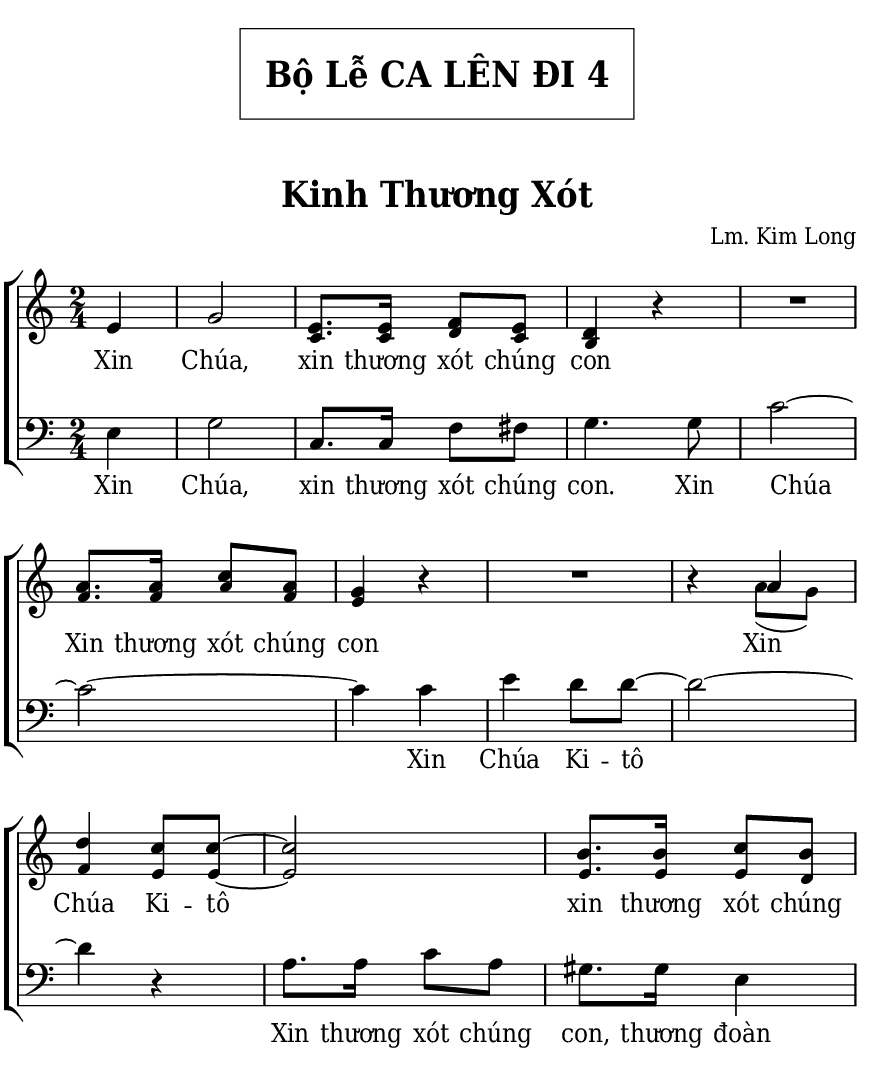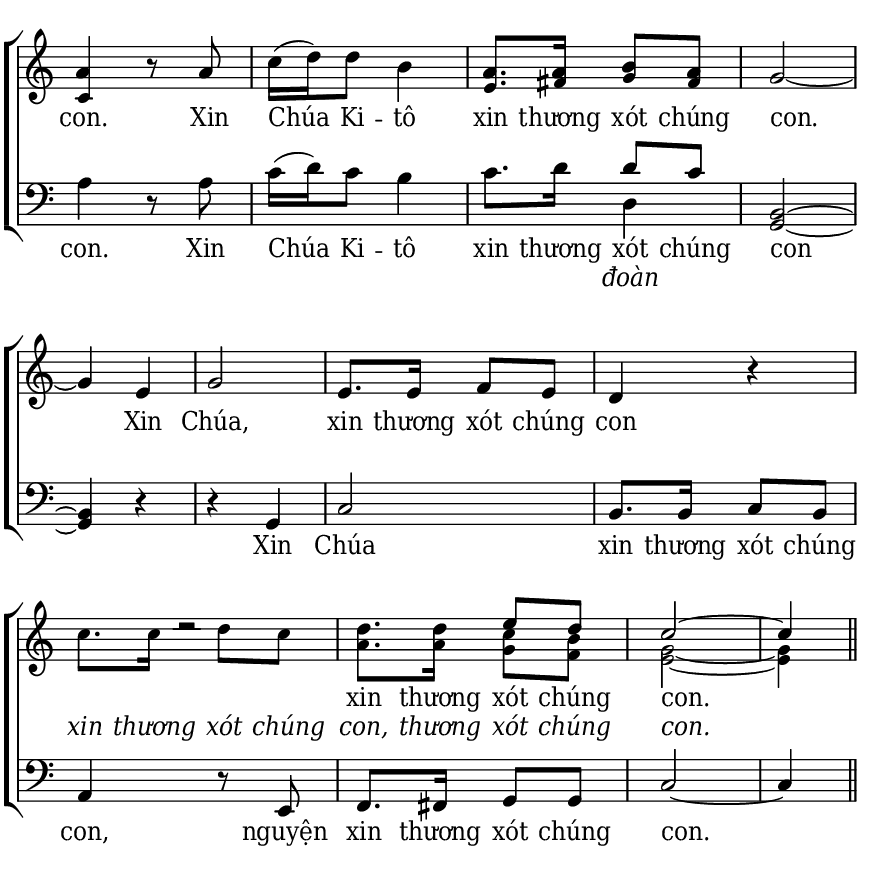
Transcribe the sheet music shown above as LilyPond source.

% Cài đặt chung
\version "2.22.1"
\include "english.ly"

\header {
  title = \markup \fill-line {
    \center-column {
      \box \pad-markup #2 "Bộ Lễ CA LÊN ĐI 4"
      \null \null
    }
  }
  subtitle = \markup { \fontsize #3 \bold "Kinh Thương Xót" }
  composer = "Lm. Kim Long"
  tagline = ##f
}

% Nhạc điệp khúc
nhacDiepKhucSop = \relative c' {
  \partial 4 e4 |
  g2 |
  e8. e16 f8 e |
  d4 r |
  R2
  a'8. a16 c8 a |
  g4 r |
  R2
  r4
  \once \override NoteColumn.force-hshift = #1
  a |
  d4 c8 c ~ |
  c2 |
  b8. b16 c8 b |
  a4 r8 a |
  c16 (d) d8 b4 |
  a8. a16 b8 a |
  g2 ~ |
  g4 e |
  g2 |
  e8. e16 f8 e |
  d4 r |
  R2
  d'8. d16 e8 d |
  c2 ~ |
  c4 \bar "||"
}

nhacDiepKhucAlto = \relative c' {
  e4 |
  g2 |
  c,8. c16 d8 c |
  b4 r |
  R2
  f'8. f16 a8 f |
  e4 r |
  R2
  r4 a8 (g) |
  f4 e8 e ~ |
  e2 |
  e8. e16 e8 d |
  c4 r8 a' |
  c16 (d) d8 b4 |
  e,8. fs16 g8 fs |
  g2 ~ |
  g4 e |
  g2 |
  e8. e16 f8 e |
  d4 r |
  c'8. c16
  \tweak extra-offset #'(3 . -1.65)
  ^\markup { \rest #"2" }
  d8 c |
  a8. a16 <c g>8 <b f> |
  <g e>2 ~ |
  <g e>4
}

nhacDiepKhucBas = \relative c {
  e4 |
  g2 |
  c,8. c16 f8 fs |
  g4. g8 |
  c2 ~ |
  c ~ |
  c4 c |
  e4 d8 d ~ |
  d2 ~ |
  d4 r |
  a8. a16 c8 a |
  gs8. gs16 e4 |
  a r8 a |
  c16 (d) c8 b4 |
  c8. d16
  <<
    {
      \voiceOne
      d8 c
    }
    \new Voice = "splitpart" {
      \voiceTwo
      d,4
    }
  >>
  \oneVoice
  <b g>2 ~ <b g>4 r |
  r g |
  c2 |
  b8. b16 c8 b |
  a4 r8 e |
  f8. fs16 g8 g |
  c2 ~ |
  c4
}

% Lời điệp khúc
loiDiepKhucSop = \lyricmode {
  Xin Chúa, xin thương xót chúng con
  Xin thương xót chúng con
  Xin Chúa Ki -- tô
  xin thương xót chúng con.
  Xin Chúa Ki -- tô
  xin thương xót chúng con.
  Xin Chúa, xin thương xót chúng con
  xin thương xót chúng con.
}

loiDiepKhucAlto = \lyricmode {
  \repeat unfold 37 { _ }
  \override Lyrics.LyricText.font-shape = #'italic
  xin thương xót chúng con,
  thương xót chúng con.
}

loiDiepKhucBas = \lyricmode {
  Xin Chúa, xin thương xót chúng con.
  Xin Chúa
  Xin Chúa Ki -- tô
  Xin thương xót chúng con,
  thương đoàn con.
  Xin Chúa Ki -- tô
  xin thương
  <<
  { xót }
  \new Lyrics {
	  \set associatedVoice = "beBas"
	  \override Lyrics.LyricText.font-shape = #'italic
	  đoàn
	}
  >>
  chúng con
  Xin Chúa
  xin thương xót chúng con,
  nguyện xin thương xót chúng con.
}

% Dàn trang
\paper {
  #(set-paper-size "a5")
  top-margin = 3\mm
  bottom-margin = 3\mm
  left-margin = 3\mm
  right-margin = 3\mm
  indent = #0
  #(define fonts
	 (make-pango-font-tree "Deja Vu Serif Condensed"
	 		       "Deja Vu Serif Condensed"
			       "Deja Vu Serif Condensed"
			       (/ 20 20)))
  print-page-number = ##f
  system-system-spacing = #'((basic-distance . 0.1) (padding . 4.5))
}

TongNhip = {
  \key c \major \time 2/4
  \set Timing.beamExceptions = #'()
  \set Timing.baseMoment = #(ly:make-moment 1/4)
}

% Đổi kích thước nốt cho bè phụ
notBePhu =
#(define-music-function (font-size music) (number? ly:music?)
   (for-some-music
     (lambda (m)
       (if (music-is-of-type? m 'rhythmic-event)
           (begin
             (set! (ly:music-property m 'tweaks)
                   (cons `(font-size . ,font-size)
                         (ly:music-property m 'tweaks)))
             #t)
           #f))
     music)
   music)

\score {
  \new ChoirStaff <<
    \new Staff = diepKhuc \with {
        \consists "Merge_rests_engraver"
        printPartCombineTexts = ##f
      } <<
      \new Voice \TongNhip \partCombine 
        \nhacDiepKhucSop
        \notBePhu -1 { \nhacDiepKhucAlto }
      \new NullVoice = nhacThamChieuSop \nhacDiepKhucSop
      \new Lyrics \lyricsto nhacThamChieuSop \loiDiepKhucSop
      \new NullVoice = nhacThamChieuAlto \nhacDiepKhucAlto
      \new Lyrics \lyricsto nhacThamChieuAlto \loiDiepKhucAlto
      >>
    \new Staff <<
        \clef "bass"
        \new Voice = beBas {
          \TongNhip \nhacDiepKhucBas
        }
        \new Lyrics \lyricsto beBas \loiDiepKhucBas
    >>
  >>
  \layout {
    \override Lyrics.LyricSpace.minimum-distance = #1
    \override LyricHyphen.minimum-distance = #2
    \override Score.BarNumber.break-visibility = ##(#f #f #f)
    \override Score.SpacingSpanner.uniform-stretching = ##t
  }
}
